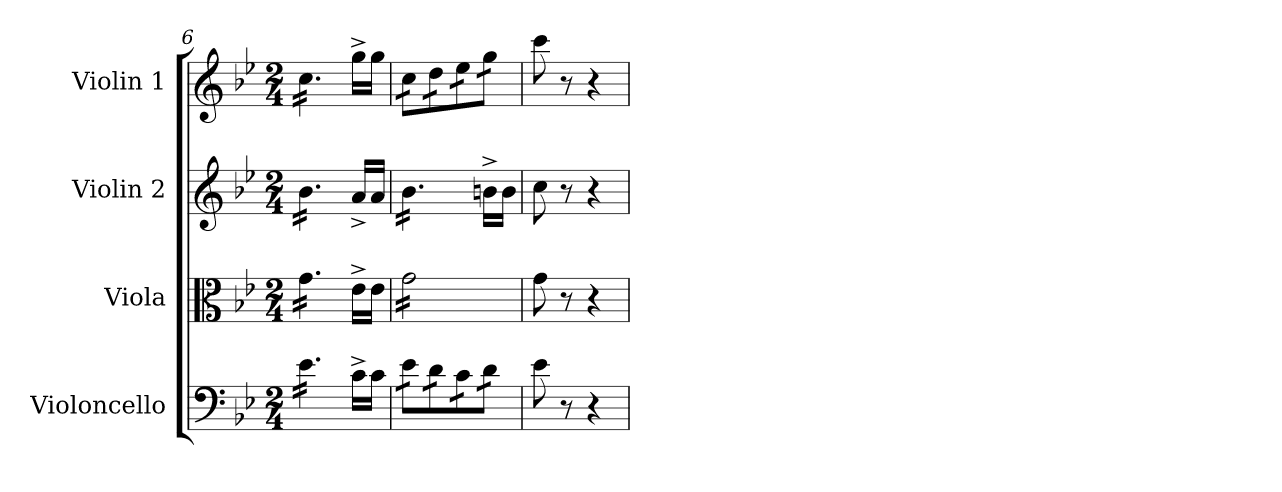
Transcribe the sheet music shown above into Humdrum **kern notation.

**kern	**kern	**kern	**kern
*part4	*part3	*part2	*part1
*staff4	*staff3	*staff2	*staff1
*I"Violoncello	*I"Viola	*I"Violin 2	*I"Violin 1
*I'Vc	*I'Vla	*I'Vln	*I'Vln
*clefF4	*clefC3	*clefG2	*clefG2
*k[b-e-]	*k[b-e-]	*k[b-e-]	*k[b-e-]
*M2/4	*M2/4	*M2/4	*M2/4
=6	=6	=6	=6
*tremolo	*	*	*
*	*tremolo	*	*
*	*	*tremolo	*
*	*	*	*tremolo
16e-\LL	16g\LL	16b-\LL	16cc\LL
16e-\	16g\	16b-\	16cc\
16e-\	16g\	16b-\	16cc\
16e-\	16g\	16b-\	16cc\
16e-\	16g\	16b-\	16cc\
16e-\JJ	16g\JJ	16b-\JJ	16cc\JJ
*	*	*	*Xtremolo
*	*	*Xtremolo	*
*	*Xtremolo	*	*
*Xtremolo	*	*	*
16c^\LL	16e-^\LL	16a^/LL	16gg^\LL
16c\JJ	16e-\JJ	16a/JJ	16gg\JJ
=7	=7	=7	=7
*tremolo	*	*	*
*	*tremolo	*	*
*	*	*tremolo	*
*	*	*	*tremolo
16e-\LL	16g\LL	16b-\LL	16cc\LL
16e-\	16g\	16b-\	16cc\
16d\	16g\	16b-\	16dd\
16d\	16g\	16b-\	16dd\
16c\	16g\	16b-\	16ee-\
16c\	16g\	16b-\JJ	16ee-\
*	*	*Xtremolo	*
16d\	16g\	16bn^\LL	16gg\
16d\JJ	16g\JJ	16b\JJ	16gg\JJ
*	*	*	*Xtremolo
*	*Xtremolo	*	*
*Xtremolo	*	*	*
=8	=8	=8	=8
8e-\	8g\	8cc\	8ccc\
8r	8r	8r	8r
4r	4r	4r	4r
=	=	=	=
*-	*-	*-	*-
